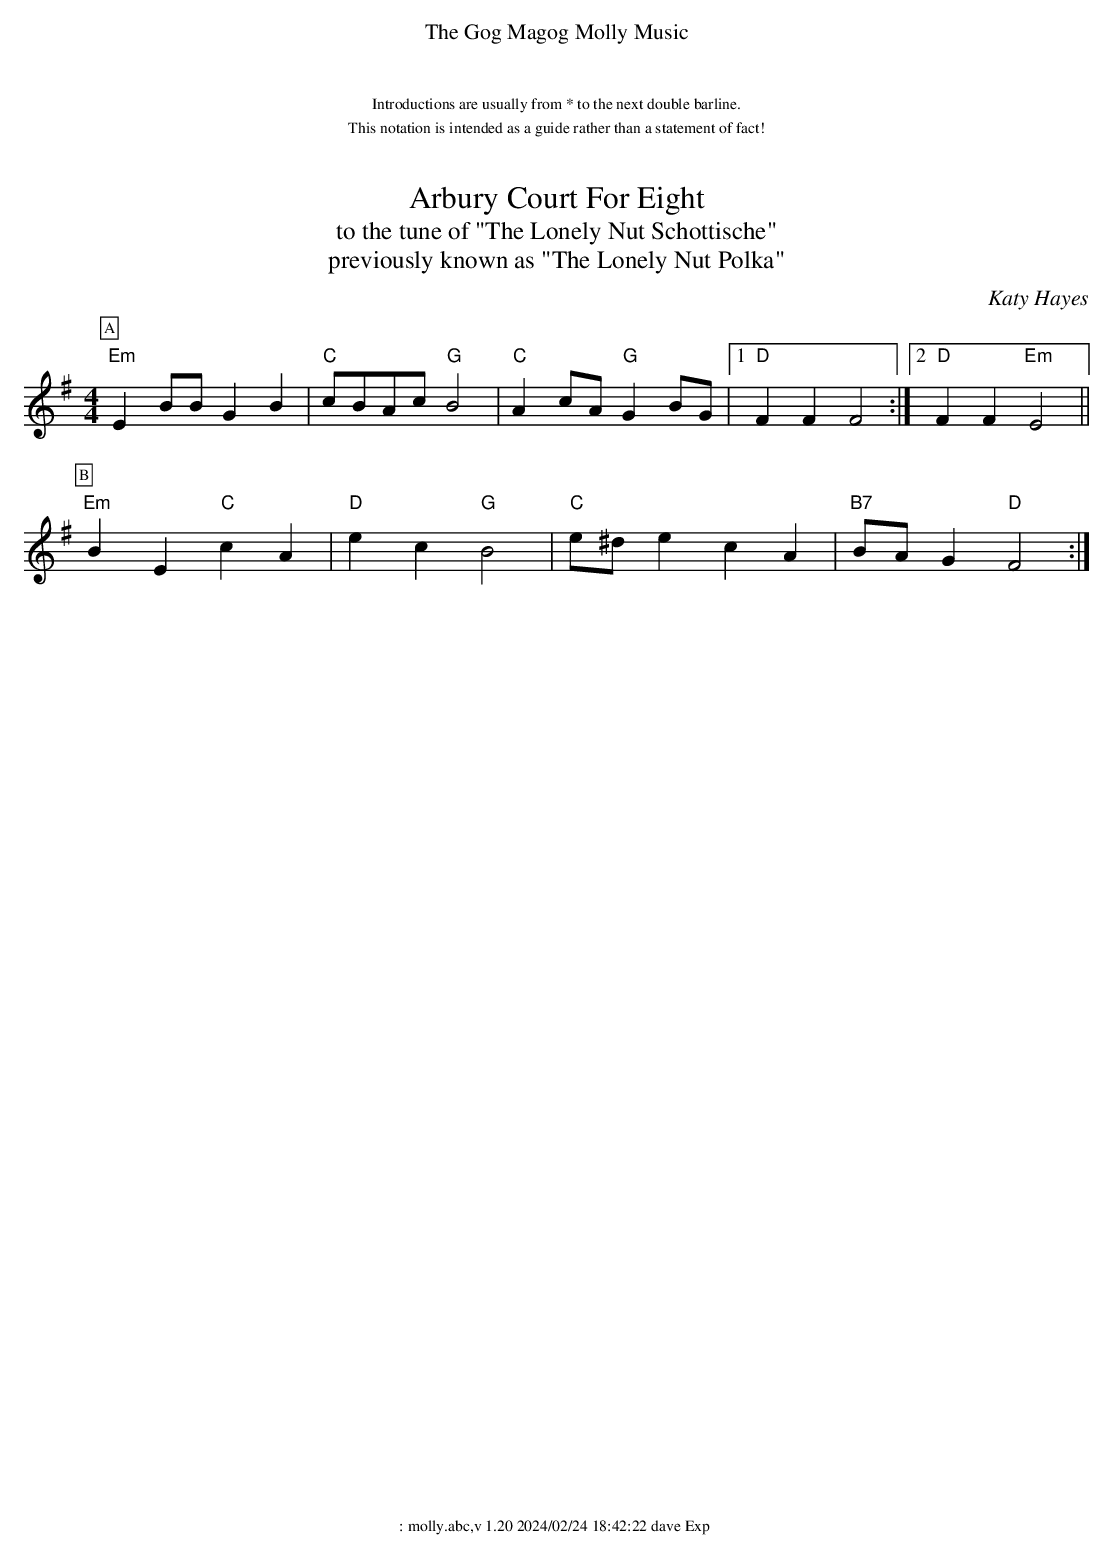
X:1
T:Arbury Court For Eight
T:to the tune of "The Lonely Nut Schottische"
T:previously known as "The Lonely Nut Polka"
C:Katy Hayes
M:4/4
L:1/8
K:Em
P:A
"Em"E2BB G2B2 |"C"cBAc "G"B4 |"C"A2cA "G"G2BG |1"D"F2F2 F4 :|2"D"F2F2 "Em"E4||
P:B
"Em"B2E2 "C"c2A2 | "D"e2c2 "G"B4 | "C"e^de2 c2A2 | "B7"BAG2 "D"F4 :|
